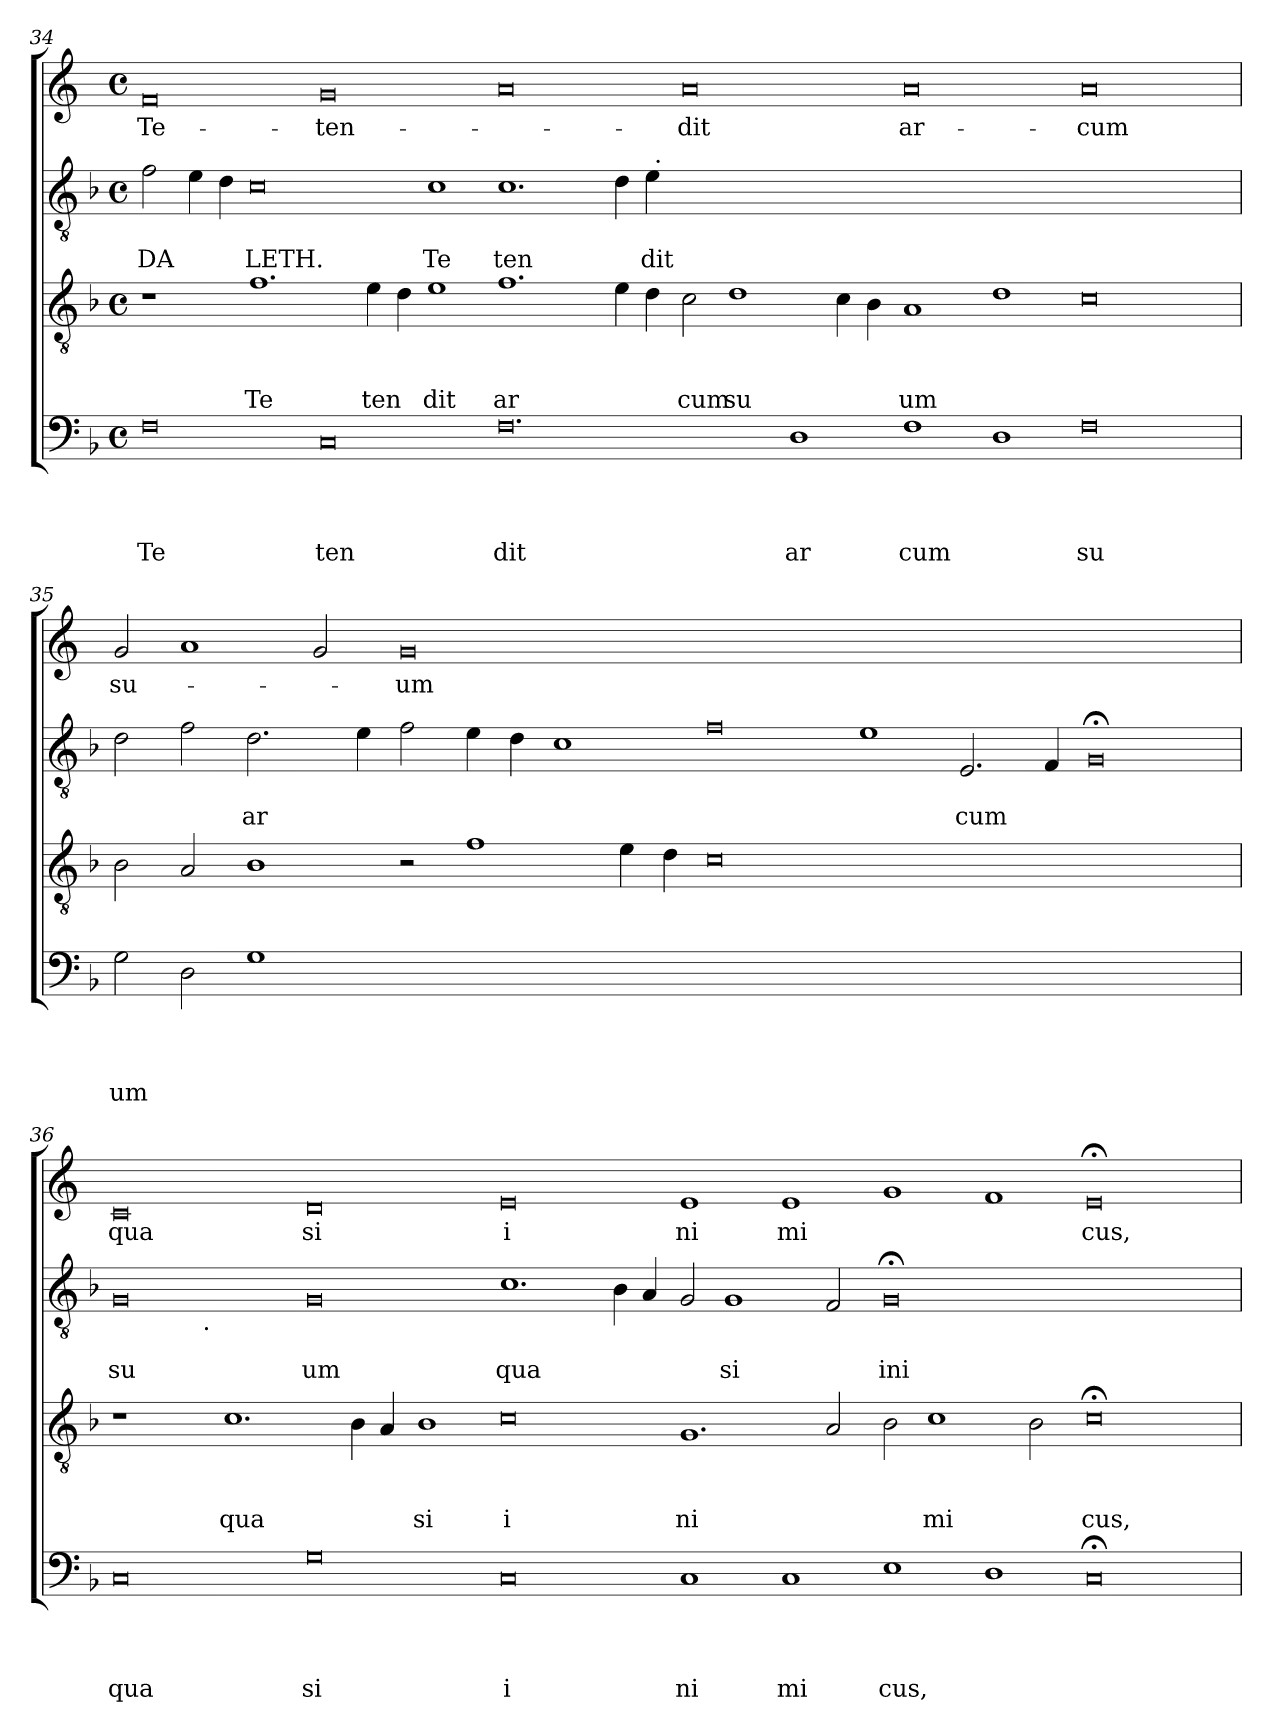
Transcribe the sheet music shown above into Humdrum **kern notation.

**kern	**text	**text	**text	**text	**kern	**text	**text	**text	**kern	**text	**text	**kern	**text
*part4	*part4	*part4	*part4	*part4	*part3	*part3	*part3	*part3	*part2	*part2	*part2	*part1	*part1
*staff4	*staff4	*staff4	*staff4	*staff4	*staff3	*staff3	*staff3	*staff3	*staff2	*staff2	*staff2	*staff1	*staff1
!!LO:LB:g=z
*clefF4	*	*	*	*	*clefGv2	*	*	*	*clefGv2	*	*	*clefG2	*
*	*	*	*	*	*	*	*	*	*	*	*	*ITrd-3c-5	*
*k[b-]	*	*	*	*	*k[b-]	*	*	*	*k[b-]	*	*	*k[b-]	*
*F:	*	*	*	*	*F:	*	*	*	*F:	*	*	*F:	*
*M4/4	*	*	*	*	*M4/4	*	*	*	*M4/4	*	*	*M4/4	*
*met(c)	*	*	*	*	*met(c)	*	*	*	*met(c)	*	*	*met(c)	*
=34	=34	=34	=34	=34	=34	=34	=34	=34	=34	=34	=34	=34	=34
!	!	!	!	!LO:LY:b	!	!	!	!	!	!	!LO:LY:b	!	!LO:LY:b
*	*	*	*	*	*	*	*	*	*^	*	*	*	*
0F	.	.	.	Te	1r	.	.	.	2f\	1ryy	.	DA	0b-	Te-
.	.	.	.	.	.	.	.	.	4e\	.	.	.	.	.
.	.	.	.	.	.	.	.	.	4d\	.	.	.	.	.
!	!	!	!	!	!	!	!	!LO:LY:b	!	!	!	!LO:LY:b	!	!
.	.	.	.	.	1.f	.	.	Te	0c	1ryy	.	LETH.	.	.
!	!	!	!	!LO:LY:b	!	!	!	!	!	!	!	!	!	!LO:LY:b
0C	.	.	.	ten	.	.	.	.	.	1ryy	.	.	0cc	-ten-
!	!	!	!	!	!	!	!	!LO:LY:b	!	!	!	!	!	!
.	.	.	.	.	4e\	.	.	ten	.	.	.	.	.	.
.	.	.	.	.	4d\	.	.	.	.	.	.	.	.	.
!	!	!	!	!	!	!	!	!LO:LY:b	!	!	!	!LO:LY:b	!	!
.	.	.	.	.	1e	.	.	dit	1c	1ryy	.	Te	.	.
!	!	!	!	!LO:LY:b	!	!	!	!LO:LY:b	!	!	!	!LO:LY:b	!	!
0.F	.	.	.	dit	1.f	.	.	ar	1.c	1ryy	.	ten	0dd	.
.	.	.	.	.	.	.	.	.	.	2ryy	.	.	.	.
.	.	.	.	.	4e\	.	.	.	4d\	4ryy	.	.	.	.
!	!	!	!	!	!	!	!	!	!	!	!	!LO:LY:b	!	!
.	.	.	.	.	4d\	.	.	.	4e\	32ryy	.	dit	.	.
!	!	!	!	!	!	!	!	!	!	!LO:TX:a:t=.	!	!	!	!
.	.	.	.	.	.	.	.	.	.	1ryy	.	.	.	.
!	!	!	!	!	!	!	!	!LO:LY:b	!	!	!	!	!	!LO:LY:b
.	.	.	.	.	2c\	.	.	cum	00.ryy	.	.	.	0dd	-dit
!	!	!	!	!	!	!	!	!LO:LY:b	!	!	!	!	!	!
.	.	.	.	.	1d	.	.	su	.	.	.	.	.	.
.	.	.	.	.	.	.	.	.	.	1ryy	.	.	.	.
!	!	!	!	!LO:LY:b	!	!	!	!	!	!	!	!	!	!
1D	.	.	.	ar	.	.	.	.	.	.	.	.	.	.
.	.	.	.	.	4c\	.	.	.	.	.	.	.	.	.
.	.	.	.	.	4B-\	.	.	.	.	.	.	.	.	.
.	.	.	.	.	.	.	.	.	.	1ryy	.	.	.	.
!	!	!	!	!LO:LY:b	!	!	!	!LO:LY:b	!	!	!	!	!	!LO:LY:b
1F	.	.	.	cum	1A	.	.	um	.	.	.	.	0dd	ar-
.	.	.	.	.	.	.	.	.	.	1ryy	.	.	.	.
1D	.	.	.	.	1d	.	.	.	.	.	.	.	.	.
.	.	.	.	.	.	.	.	.	.	1ryy	.	.	.	.
!	!	!	!	!LO:LY:b	!	!	!	!	!	!	!	!	!	!LO:LY:b
0F	.	.	.	su	0c	.	.	.	.	.	.	.	0dd	-cum
.	.	.	.	.	.	.	.	.	.	1ryy	.	.	.	.
.	.	.	.	.	.	.	.	.	.	8..ryy	.	.	.	.
!!LO:PB:g=z
=35	=35	=35	=35	=35	=35	=35	=35	=35	=35	=35	=35	=35	=35	=35
!	!	!	!	!LO:LY:b	!	!	!	!	!	!	!	!	!	!LO:LY:b
*	*	*	*	*	*	*	*	*	*v	*v	*	*	*	*
2G\	.	.	.	um	2B-\	.	.	.	2d\	.	.	2cc/	su-
2D\	.	.	.	.	2A/	.	.	.	2f\	.	.	1dd	.
!	!	!	!	!	!	!	!	!	!	!	!LO:LY:b	!	!
1G	.	.	.	.	1B-	.	.	.	2.d\	.	ar	.	.
.	.	.	.	.	.	.	.	.	.	.	.	2cc/	.
.	.	.	.	.	.	.	.	.	4e\	.	.	.	.
!	!	!	!	!	!	!	!	!	!	!	!	!	!LO:LY:b
000ryy	.	.	.	.	2r	.	.	.	2f\	.	.	0cc	-um
.	.	.	.	.	1f	.	.	.	4e\	.	.	.	.
.	.	.	.	.	.	.	.	.	4d\	.	.	.	.
.	.	.	.	.	.	.	.	.	1c	.	.	.	.
.	.	.	.	.	4e\	.	.	.	.	.	.	.	.
.	.	.	.	.	4d\	.	.	.	.	.	.	.	.
.	.	.	.	.	0c	.	.	.	0f	.	.	00.ryy	.
.	.	.	.	.	00ryy	.	.	.	1e	.	.	.	.
!	!	!	!	!	!	!	!	!	!	!	!LO:LY:b	!	!
.	.	.	.	.	.	.	.	.	2.E/	.	cum	.	.
.	.	.	.	.	.	.	.	.	4F/	.	.	.	.
.	.	.	.	.	.	.	.	.	0G;	.	.	.	.
!!LO:LB:g=z
=36	=36	=36	=36	=36	=36	=36	=36	=36	=36	=36	=36	=36	=36
!	!	!	!	!LO:LY:b	!	!	!	!	!	!	!LO:LY:b	!	!LO:LY:b
*	*	*	*	*	*	*	*	*	*^	*	*	*	*
0C	.	.	.	qua	1r	.	.	.	0G	2ryy	.	su	0f	qua
.	.	.	.	.	.	.	.	.	.	4ryy	.	.	.	.
.	.	.	.	.	.	.	.	.	.	16.ryy	.	.	.	.
!	!	!	!	!	!	!	!	!	!	!LO:TX:b:t=.	!	!	!	!
.	.	.	.	.	.	.	.	.	.	1ryy	.	.	.	.
!	!	!	!	!	!	!	!	!LO:LY:b	!	!	!	!	!	!
.	.	.	.	.	1.c	.	.	qua	.	.	.	.	.	.
.	.	.	.	.	.	.	.	.	.	1ryy	.	.	.	.
!	!	!	!	!LO:LY:b	!	!	!	!	!	!	!	!LO:LY:b	!	!LO:LY:b
0G	.	.	.	si	.	.	.	.	0G	.	.	um	0g	si
.	.	.	.	.	4B-\	.	.	.	.	.	.	.	.	.
.	.	.	.	.	4A/	.	.	.	.	.	.	.	.	.
.	.	.	.	.	.	.	.	.	.	1ryy	.	.	.	.
!	!	!	!	!	!	!	!	!LO:LY:b	!	!	!	!	!	!
.	.	.	.	.	1B-	.	.	si	.	.	.	.	.	.
.	.	.	.	.	.	.	.	.	.	1ryy	.	.	.	.
!	!	!	!	!LO:LY:b	!	!	!	!LO:LY:b	!	!	!	!LO:LY:b	!	!LO:LY:b
0C	.	.	.	i	0c	.	.	i	1.c	.	.	qua	0a	i
.	.	.	.	.	.	.	.	.	.	1ryy	.	.	.	.
.	.	.	.	.	.	.	.	.	4B-\	.	.	.	.	.
.	.	.	.	.	.	.	.	.	4A/	.	.	.	.	.
.	.	.	.	.	.	.	.	.	.	1ryy	.	.	.	.
!	!	!	!	!LO:LY:b	!	!	!	!LO:LY:b	!	!	!	!	!	!LO:LY:b
1C	.	.	.	ni	1.G	.	.	ni	2G/	.	.	.	1a	ni
!	!	!	!	!	!	!	!	!	!	!	!	!LO:LY:b	!	!
.	.	.	.	.	.	.	.	.	1G	.	.	si	.	.
.	.	.	.	.	.	.	.	.	.	1ryy	.	.	.	.
!	!	!	!	!LO:LY:b	!	!	!	!	!	!	!	!	!	!LO:LY:b
1C	.	.	.	mi	.	.	.	.	.	.	.	.	1a	mi
.	.	.	.	.	2A/	.	.	.	2F/	.	.	.	.	.
.	.	.	.	.	.	.	.	.	.	1ryy	.	.	.	.
!	!	!	!	!LO:LY:b	!	!	!	!	!	!	!	!LO:LY:b	!	!
1E	.	.	.	cus,	2B-\	.	.	.	0G;	.	.	ini	1cc	.
!	!	!	!	!	!	!	!	!LO:LY:b	!	!	!	!	!	!
.	.	.	.	.	1c	.	.	mi	.	.	.	.	.	.
.	.	.	.	.	.	.	.	.	.	1ryy	.	.	.	.
1D	.	.	.	.	.	.	.	.	.	.	.	.	1b-	.
.	.	.	.	.	2B-\	.	.	.	.	.	.	.	.	.
.	.	.	.	.	.	.	.	.	.	1ryy	.	.	.	.
!	!	!	!	!	!	!	!	!LO:LY:b	!	!	!	!	!	!LO:LY:b
0C;	.	.	.	.	0c;<	.	.	cus,	0ryy	.	.	.	0a;	cus,
.	.	.	.	.	.	.	.	.	.	1ryy	.	.	.	.
.	.	.	.	.	.	.	.	.	.	8ryy	.	.	.	.
.	.	.	.	.	.	.	.	.	.	32ryy	.	.	.	.
*	*	*	*	*	*	*	*	*	*v	*v	*	*	*	*
=	=	=	=	=	=	=	=	=	=	=	=	=	=
*-	*-	*-	*-	*-	*-	*-	*-	*-	*-	*-	*-	*-	*-
